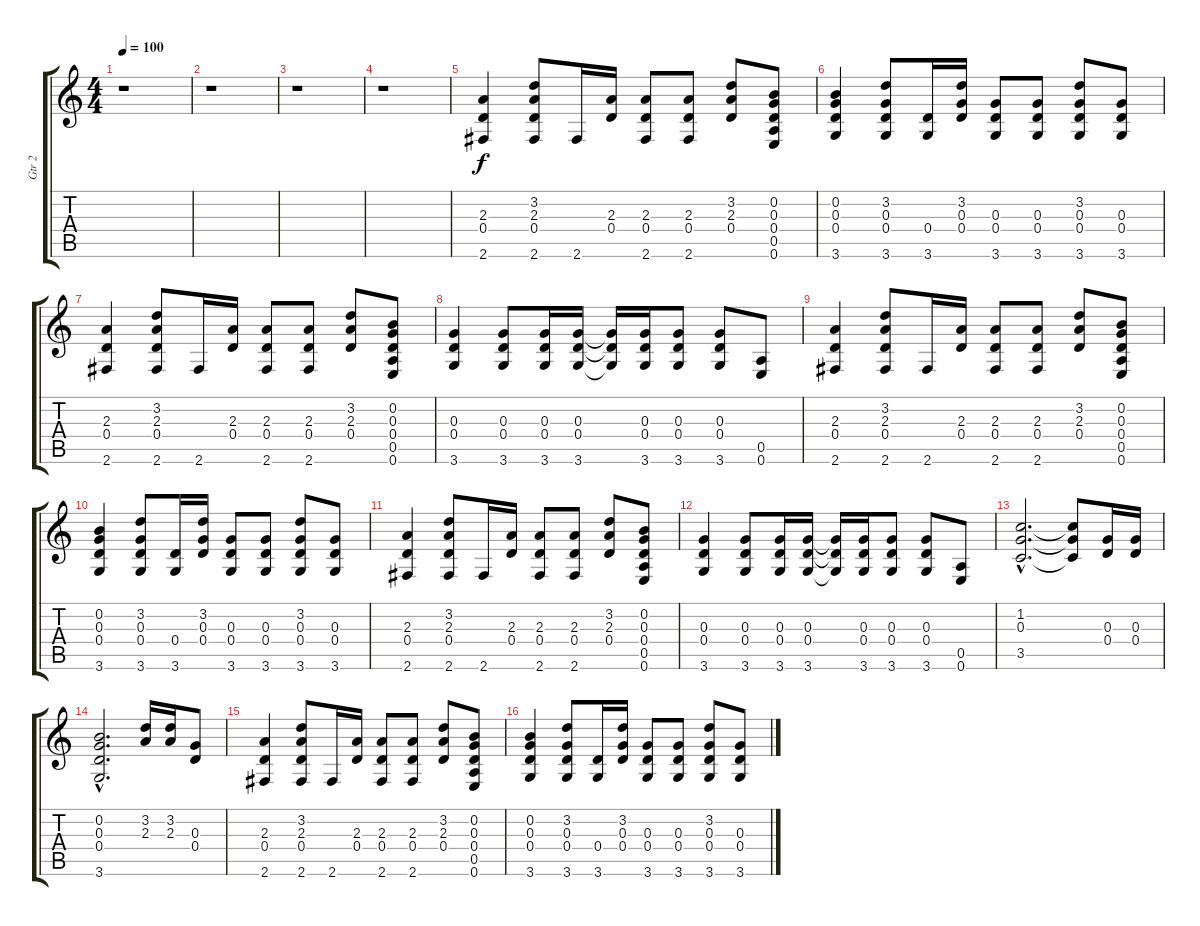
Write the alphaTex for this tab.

\track ("Gtr 2" "Gtr 2") {instrument distortionguitar}
\staff {score tabs}
\tuning (E4 B3 G3 D3 A2 E2) {hide}
\ts (4 4)
\tempo 100
\clef g2
\ks c
r.1{dy f instrument distortionguitar} |
r.1 |
r.1 |
r.1 |
(2.3 0.4 2.6).4 (3.2 2.3 0.4 2.6).8 2.6.16 (2.3 0.4).16 (2.3 0.4 2.6).8 (2.3 0.4 2.6).8 (3.2 2.3 0.4).8 (0.2 0.3 0.4 0.5 0.6).8 |
(0.2 0.3 0.4 3.6).4 (3.2 0.3 0.4 3.6).8 (0.4 3.6).16 (3.2 0.3 0.4).16 (0.3 0.4 3.6).8 (0.3 0.4 3.6).8 (3.2 0.3 0.4 3.6).8 (0.3 0.4 3.6).8 |
(2.3 0.4 2.6).4 (3.2 2.3 0.4 2.6).8 2.6.16 (2.3 0.4).16 (2.3 0.4 2.6).8 (2.3 0.4 2.6).8 (3.2 2.3 0.4).8 (0.2 0.3 0.4 0.5 0.6).8 |
(0.3 0.4 3.6).4 (0.3 0.4 3.6).8 (0.3 0.4 3.6).16 (0.3 0.4 3.6).16 (0.3{t} 0.4{t} 3.6{t}).16 (0.3 0.4 3.6).16 (0.3 0.4 3.6).8 (0.3 0.4 3.6).8 (0.5 0.6).8 |
(2.3 0.4 2.6).4 (3.2 2.3 0.4 2.6).8 2.6.16 (2.3 0.4).16 (2.3 0.4 2.6).8 (2.3 0.4 2.6).8 (3.2 2.3 0.4).8 (0.2 0.3 0.4 0.5 0.6).8 |
(0.2 0.3 0.4 3.6).4 (3.2 0.3 0.4 3.6).8 (0.4 3.6).16 (3.2 0.3 0.4).16 (0.3 0.4 3.6).8 (0.3 0.4 3.6).8 (3.2 0.3 0.4 3.6).8 (0.3 0.4 3.6).8 |
(2.3 0.4 2.6).4 (3.2 2.3 0.4 2.6).8 2.6.16 (2.3 0.4).16 (2.3 0.4 2.6).8 (2.3 0.4 2.6).8 (3.2 2.3 0.4).8 (0.2 0.3 0.4 0.5 0.6).8 |
(0.3 0.4 3.6).4 (0.3 0.4 3.6).8 (0.3 0.4 3.6).16 (0.3 0.4 3.6).16 (0.3{t} 0.4{t} 3.6{t}).16 (0.3 0.4 3.6).16 (0.3 0.4 3.6).8 (0.3 0.4 3.6).8 (0.5 0.6).8 |
(1.2{hac} 0.3{hac} 3.5{hac}).2{d} (1.2{t} 0.3{t} 3.5{t}).8 (0.3 0.4).16 (0.3 0.4).16 |
(0.2{hac} 0.3{hac} 0.4{hac} 3.6{hac}).2{d} (3.2 2.3).16 (3.2 2.3).16 (0.3 0.4).8 |
(2.3 0.4 2.6).4 (3.2 2.3 0.4 2.6).8 2.6.16 (2.3 0.4).16 (2.3 0.4 2.6).8 (2.3 0.4 2.6).8 (3.2 2.3 0.4).8 (0.2 0.3 0.4 0.5 0.6).8 |
(0.2 0.3 0.4 3.6).4 (3.2 0.3 0.4 3.6).8 (0.4 3.6).16 (3.2 0.3 0.4).16 (0.3 0.4 3.6).8 (0.3 0.4 3.6).8 (3.2 0.3 0.4 3.6).8 (0.3 0.4 3.6).8
